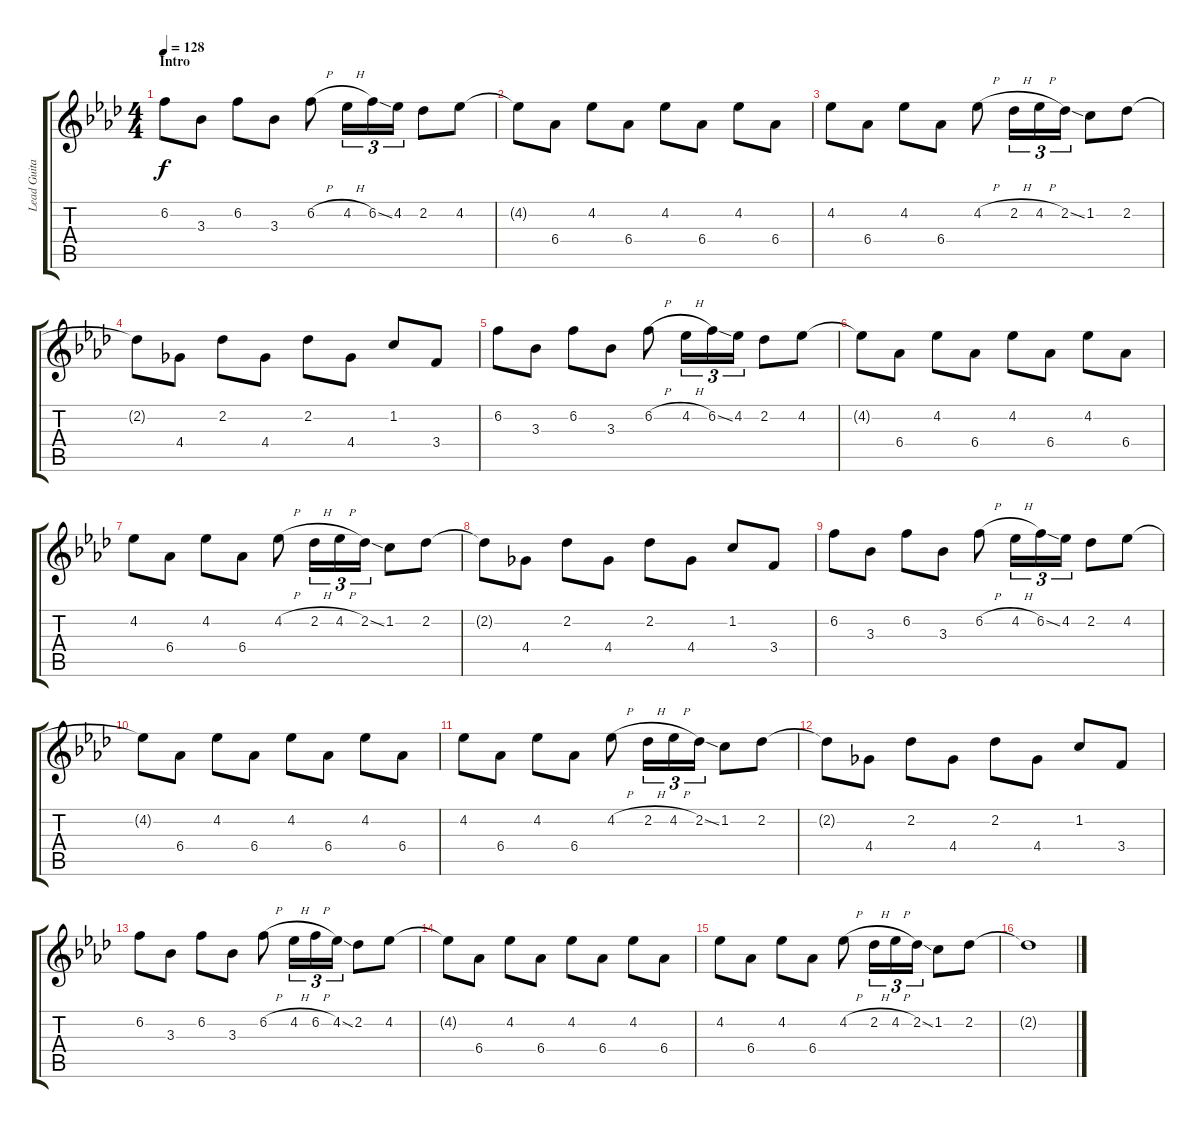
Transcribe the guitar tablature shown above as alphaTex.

\track ("Lead Guitar" "Lead Guita") {instrument distortionguitar}
\staff {score tabs}
\tuning (E4 B3 G3 D3 A2 D2) {hide}
\ts (4 4)
\section ("" "Intro")
\tempo 128
\clef g2
\ks fminor
6.2.8{dy f instrument distortionguitar} 3.3.8 6.2.8 3.3.8 6.2{h}.8 4.2{h}.16{tu (3 2)} 6.2{ss}.16{tu (3 2)} 4.2.16{tu (3 2)} 2.2.8 4.2.8 |
4.2{t}.8 6.4.8 4.2.8 6.4.8 4.2.8 6.4.8 4.2.8 6.4.8 |
4.2.8 6.4.8 4.2.8 6.4.8 4.2{h}.8 2.2{h}.16{tu (3 2)} 4.2{h}.16{tu (3 2)} 2.2{ss}.16{tu (3 2)} 1.2.8 2.2.8 |
2.2{t}.8 4.4.8 2.2.8 4.4.8 2.2.8 4.4.8 1.2.8 3.4.8 |
6.2.8 3.3.8 6.2.8 3.3.8 6.2{h}.8 4.2{h}.16{tu (3 2)} 6.2{ss}.16{tu (3 2)} 4.2.16{tu (3 2)} 2.2.8 4.2.8 |
4.2{t}.8 6.4.8 4.2.8 6.4.8 4.2.8 6.4.8 4.2.8 6.4.8 |
4.2.8 6.4.8 4.2.8 6.4.8 4.2{h}.8 2.2{h}.16{tu (3 2)} 4.2{h}.16{tu (3 2)} 2.2{ss}.16{tu (3 2)} 1.2.8 2.2.8 |
2.2{t}.8 4.4.8 2.2.8 4.4.8 2.2.8 4.4.8 1.2.8 3.4.8 |
6.2.8 3.3.8 6.2.8 3.3.8 6.2{h}.8 4.2{h}.16{tu (3 2)} 6.2{ss}.16{tu (3 2)} 4.2.16{tu (3 2)} 2.2.8 4.2.8 |
4.2{t}.8 6.4.8 4.2.8 6.4.8 4.2.8 6.4.8 4.2.8 6.4.8 |
4.2.8 6.4.8 4.2.8 6.4.8 4.2{h}.8 2.2{h}.16{tu (3 2)} 4.2{h}.16{tu (3 2)} 2.2{ss}.16{tu (3 2)} 1.2.8 2.2.8 |
2.2{t}.8 4.4.8 2.2.8 4.4.8 2.2.8 4.4.8 1.2.8 3.4.8 |
6.2.8 3.3.8 6.2.8 3.3.8 6.2{h}.8 4.2{h}.16{tu (3 2)} 6.2{h}.16{tu (3 2)} 4.2{ss}.16{tu (3 2)} 2.2.8 4.2.8 |
4.2{t}.8 6.4.8 4.2.8 6.4.8 4.2.8 6.4.8 4.2.8 6.4.8 |
4.2.8 6.4.8 4.2.8 6.4.8 4.2{h}.8 2.2{h}.16{tu (3 2)} 4.2{h}.16{tu (3 2)} 2.2{ss}.16{tu (3 2)} 1.2.8 2.2.8 |
2.2{t}.1{volume 0}
